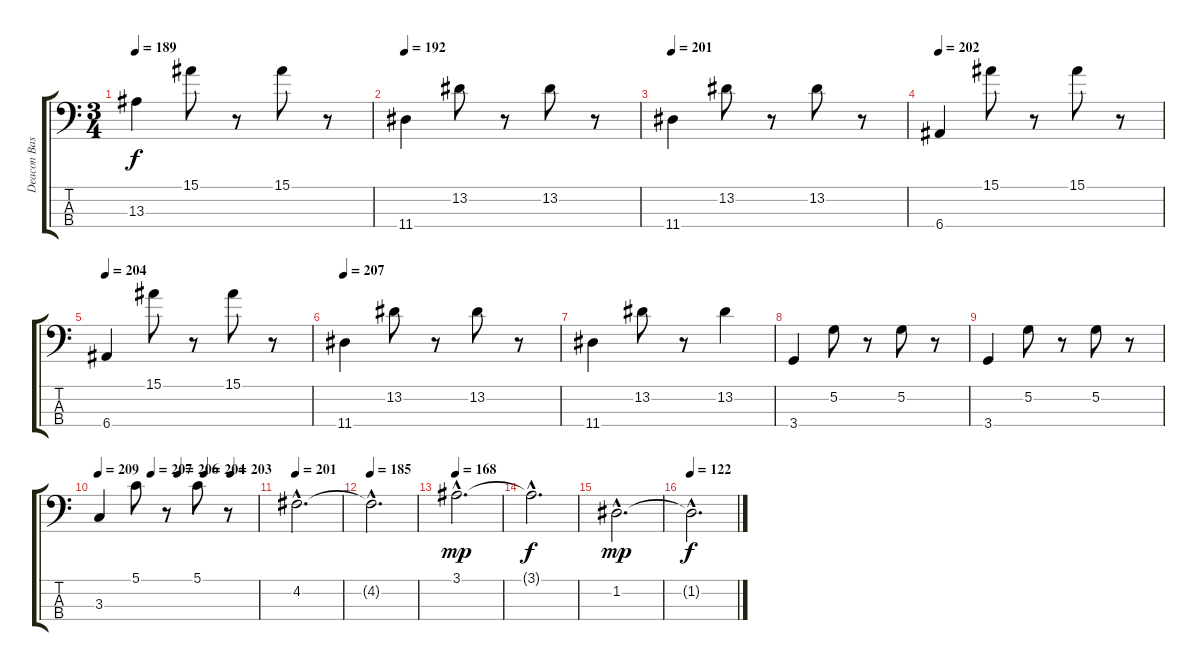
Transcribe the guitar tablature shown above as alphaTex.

\track ("Deacon Bass 2" "Deacon Bas") {instrument electricbassfinger}
\staff {score tabs}
\tuning (G2 D2 A1 E1) {hide}
\ts (3 4)
\tempo 189
\clef f4
\ks c
13.3.4{dy f} 15.1.8 r.8 15.1.8 r.8 |
\tempo 192
11.4.4 13.2.8 r.8 13.2.8 r.8 |
\tempo 201
11.4.4 13.2.8 r.8 13.2.8 r.8 |
\tempo 202
6.4.4 15.1.8 r.8 15.1.8 r.8 |
\tempo 204
6.4.4 15.1.8 r.8 15.1.8 r.8 |
\tempo 207
11.4.4 13.2.8 r.8 13.2.8 r.8 |
11.4.4 13.2.8 r.8 13.2.4 |
3.4.4 5.2.8 r.8 5.2.8 r.8 |
3.4.4 5.2.8 r.8 5.2.8 r.8 |
\tempo 209
\tempo (207 0.3333333333333333)
\tempo (206 0.5)
\tempo (204 0.6666666666666666)
\tempo (203 0.8333333333333334)
3.3.4 5.1.8 r.8 5.1.8 r.8 |
\tempo 201
4.2{hac}.2{d} |
\tempo 185
4.2{hac t}.2{d} |
\tempo 168
3.1{hac}.2{d dy mp} |
3.1{hac t}.2{d dy f} |
1.2{hac}.2{d dy mp} |
\tempo 122
1.2{hac t}.2{d dy f}
